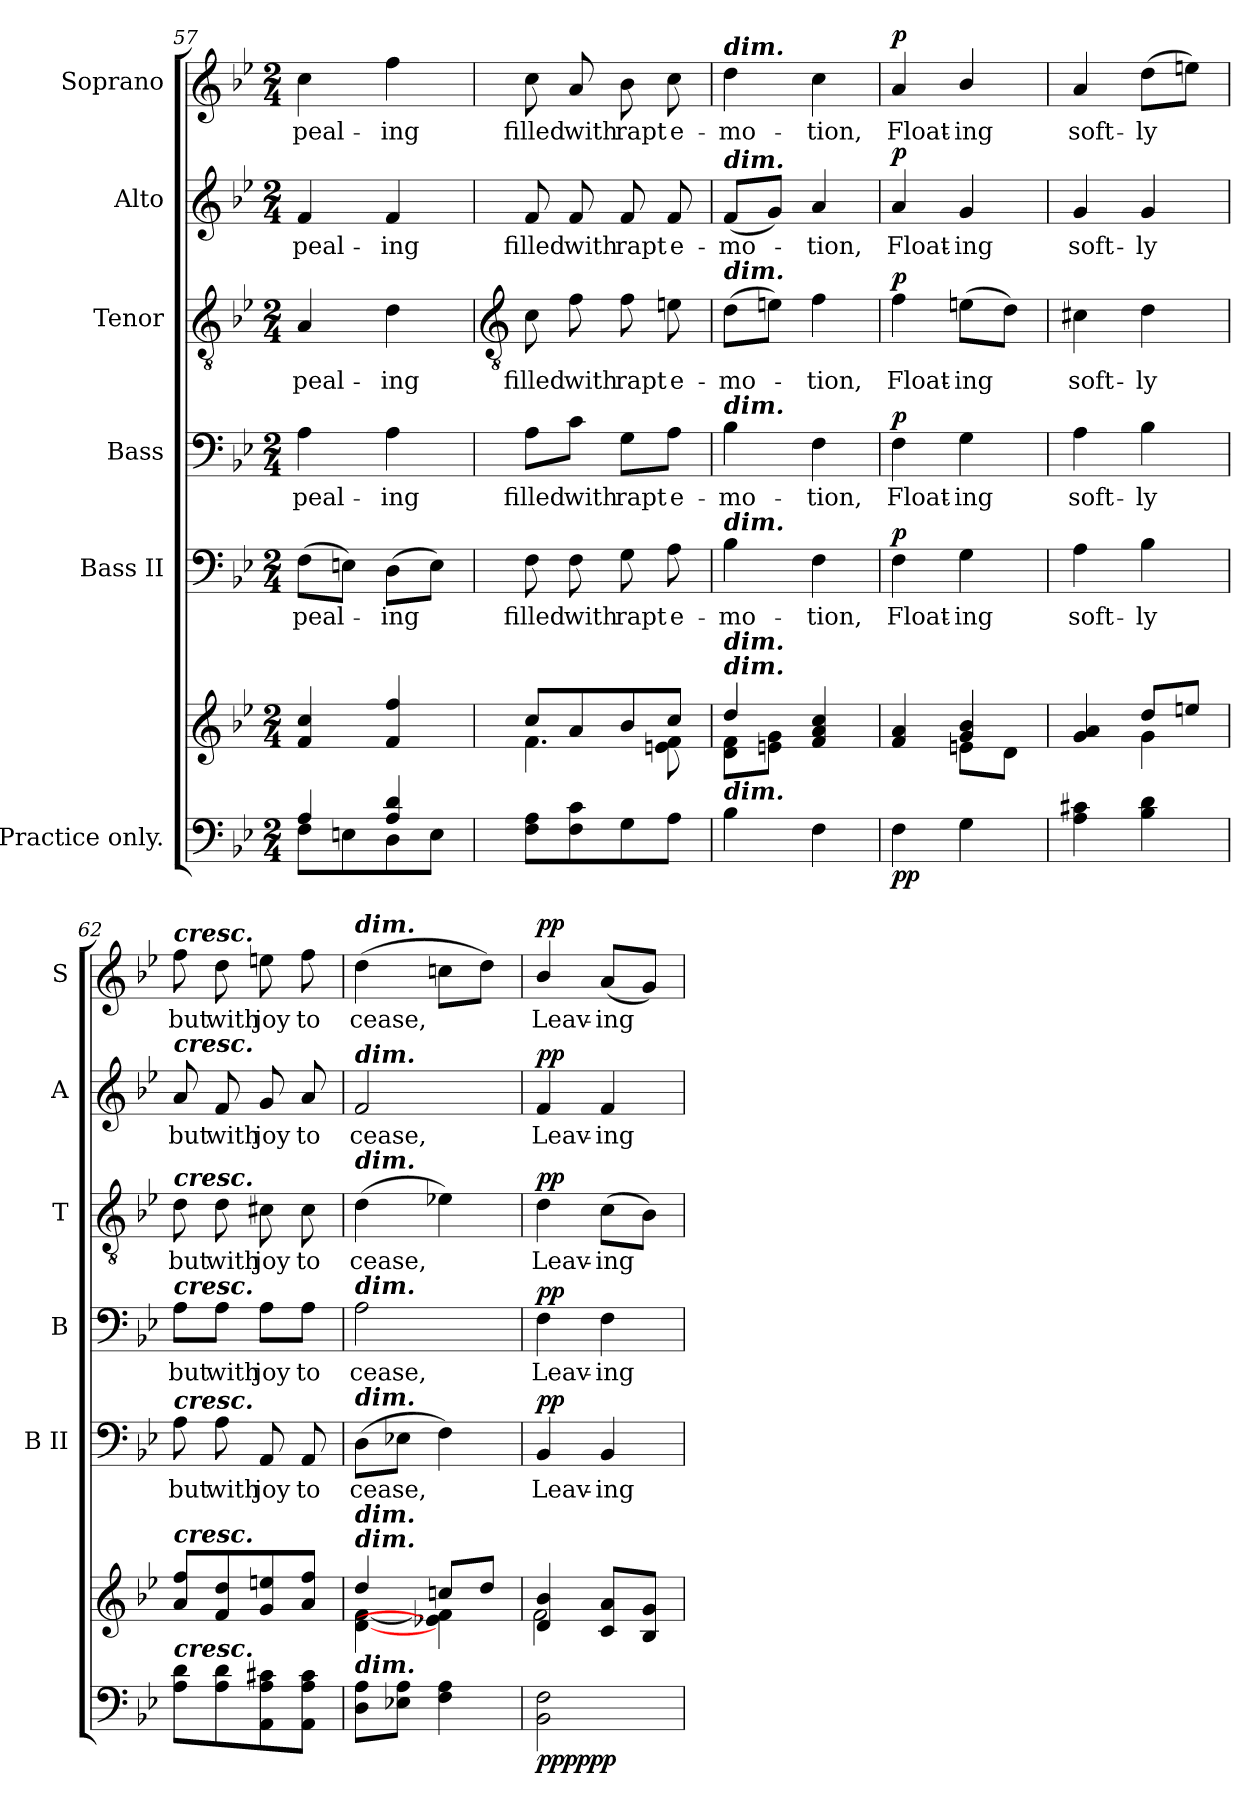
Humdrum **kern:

**kern	**kern	**dynam	**kern	**text	**dynam	**kern	**text	**dynam	**kern	**text	**dynam	**kern	**text	**dynam	**kern	**text	**dynam
*part6	*part6	*part6	*part5	*part5	*part5	*part4	*part4	*part4	*part3	*part3	*part3	*part2	*part2	*part2	*part1	*part1	*part1
*staff7	*staff6	*staff6/7	*staff5	*staff5	*staff5	*staff4	*staff4	*staff4	*staff3	*staff3	*staff3	*staff2	*staff2	*staff2	*staff1	*staff1	*staff1
*I"Practice only.	*	*	*I"Bass II	*	*	*I"Bass	*	*	*I"Tenor	*	*	*I"Alto	*	*	*I"Soprano	*	*
*	*	*	*I'B II	*	*	*I'B	*	*	*I'T	*	*	*I'A	*	*	*I'S	*	*
*clefF4	*clefG2	*	*clefF4	*	*	*clefF4	*	*	*clefGv2	*	*	*clefG2	*	*	*clefG2	*	*
*k[b-e-]	*k[b-e-]	*	*k[b-e-]	*	*	*k[b-e-]	*	*	*k[b-e-]	*	*	*k[b-e-]	*	*	*k[b-e-]	*	*
*B-:	*B-:	*	*B-:	*	*	*B-:	*	*	*B-:	*	*	*B-:	*	*	*B-:	*	*
*M2/4	*M2/4	*	*M2/4	*	*	*M2/4	*	*	*M2/4	*	*	*M2/4	*	*	*M2/4	*	*
=57	=57	=57	=57	=57	=57	=57	=57	=57	=57	=57	=57	=57	=57	=57	=57	=57	=57
*^	*^	*	*	*	*	*	*	*	*	*	*	*	*	*	*	*	*
!	!	!	!	!	!	!LO:LY:b	!	!	!LO:LY:b	!	!	!LO:LY:b	!	!	!LO:LY:b	!	!	!LO:LY:b	!
4A/	8F\L	4f 4cc	2ryy	.	(>8FL	peal-	.	4A	peal-	.	4A	peal-	.	4f	peal-	.	4cc	peal-	.
.	8En\	.	.	.	8EnJ)	.	.	.	.	.	.	.	.	.	.	.	.	.	.
!	!	!	!	!	!	!LO:LY:b	!	!	!LO:LY:b	!	!	!LO:LY:b	!	!	!LO:LY:b	!	!	!LO:LY:b	!
4A/ 4d/	8D\	4f 4ff	.	.	(>8DL	ing	.	4A	-ing	.	4d	-ing	.	4f	-ing	.	4ff	-ing	.
.	8E\J	.	.	.	8EJ)	.	.	.	.	.	.	.	.	.	.	.	.	.	.
*v	*v	*	*	*	*	*	*	*	*	*	*	*	*	*	*	*	*	*	*
!!LO:LB:g=z
=58	=58	=58	=58	=58	=58	=58	=58	=58	=58	=58	=58	=58	=58	=58	=58	=58	=58	=58
*	*	*	*	*	*	*	*	*	*	*clefGv2	*	*	*	*	*	*	*	*
*^	*	*	*	*	*	*	*	*	*	*	*	*	*	*	*	*	*	*
!	!	!	!	!	!	!LO:LY:b	!	!	!LO:LY:b	!	!	!LO:LY:b	!	!	!LO:LY:b	!	!	!LO:LY:b	!
*v	*v	*	*	*	*	*	*	*	*	*	*	*	*	*	*	*	*	*	*
8F 8AL	8cc/L	4.f\	.	8F	filled	.	8A\L	filled	.	8c	filled	.	8f	filled	.	8cc	filled	.
!	!	!	!	!	!LO:LY:b	!	!	!LO:LY:b	!	!	!LO:LY:b	!	!	!LO:LY:b	!	!	!LO:LY:b	!
8F 8c	8a/	.	.	8F	with	.	8c\J	with	.	8f	with	.	8f	with	.	8a	with	.
!	!	!	!	!	!LO:LY:b	!	!	!LO:LY:b	!	!	!LO:LY:b	!	!	!LO:LY:b	!	!	!LO:LY:b	!
8G	8b-/	.	.	8G	rapt	.	8G\L	rapt	.	8f	rapt	.	8f	rapt	.	8b-	rapt	.
!	!	!	!	!	!LO:LY:b	!	!	!LO:LY:b	!	!	!LO:LY:b	!	!	!LO:LY:b	!	!	!LO:LY:b	!
8AJ	8cc/J	8en\ 8f\	.	8A	e-	.	8A\J	e-	.	8en	e-	.	8f	e-	.	8cc	e-	.
=59	=59	=59	=59	=59	=59	=59	=59	=59	=59	=59	=59	=59	=59	=59	=59	=59	=59	=59
!	!	!	!	!	!	!	!	!	!	!	!	!	!	!	!	!LO:TX:a:Bi:t=dim.	!	!
!	!	!	!	!	!	!	!	!	!	!	!	!	!LO:TX:a:Bi:t=dim.	!	!	!	!	!
!	!	!	!	!	!	!	!	!	!	!LO:TX:a:Bi:t=dim.	!	!	!	!	!	!	!	!
!	!	!	!	!	!	!	!LO:TX:a:Bi:t=dim.	!	!	!	!	!	!	!	!	!	!	!
!	!	!	!	!LO:TX:a:Bi:t=dim.	!	!	!	!	!	!	!	!	!	!	!	!	!	!
!	!LO:TX:a:Bi:t=dim.	!	!	!	!	!	!	!	!	!	!	!	!	!	!	!	!	!
!	!LO:TX:a:Bi:t=dim.	!	!	!	!	!	!	!	!	!	!	!	!	!	!	!	!	!
!LO:TX:a:Bi:t=dim.	!	!	!	!	!	!	!	!	!	!	!	!	!	!	!	!	!	!
!	!	!	!	!	!LO:LY:b	!	!	!LO:LY:b	!	!	!LO:LY:b	!	!	!LO:LY:b	!	!	!LO:LY:b	!
4B-	4dd/	8d\ 8f\L	.	4B-	-mo-	.	4B-	-mo-	.	(>8dL	-mo-	.	(<8fL	-mo-	.	4dd	-mo-	.
.	.	8en\ 8g\J	.	.	.	.	.	.	.	8enJ)	.	.	8gJ)	.	.	.	.	.
!	!	!	!	!	!LO:LY:b	!	!	!LO:LY:b	!	!	!LO:LY:b	!	!	!LO:LY:b	!	!	!LO:LY:b	!
4F	4f 4a 4cc	4ryy	.	4F	-tion,	.	4F	-tion,	.	4f	tion,	.	4a	tion,	.	4cc	-tion,	.
=60	=60	=60	=60	=60	=60	=60	=60	=60	=60	=60	=60	=60	=60	=60	=60	=60	=60	=60
!	!	!	!LO:DY:b=2	!	!LO:LY:b	!	!	!LO:LY:b	!	!	!LO:LY:b	!	!	!LO:LY:b	!	!	!LO:LY:b	!
!	!	!	!LO:DY:n=1:b	!	!	!LO:DY:b	!	!	!LO:DY:b	!	!	!LO:DY:b	!	!	!LO:DY:b	!	!	!LO:DY:b
4F	4f 4a	4ryy	p p	4F	Float-	p	4F	Float-	p	4f	Float-	p	4a	Float-	p	4a	Float-	p
!	!	!	!	!	!LO:LY:b	!	!	!LO:LY:b	!	!	!LO:LY:b	!	!	!LO:LY:b	!	!	!LO:LY:b	!
4G	4g 4b-	8en\L	.	4G	-ing	.	4G	-ing	.	(>8enL	-ing	.	4g	-ing	.	4b-/	-ing	.
.	.	8d\J	.	.	.	.	.	.	.	8dJ)	.	.	.	.	.	.	.	.
=61	=61	=61	=61	=61	=61	=61	=61	=61	=61	=61	=61	=61	=61	=61	=61	=61	=61	=61
!	!	!	!	!	!LO:LY:b	!	!	!LO:LY:b	!	!	!LO:LY:b	!	!	!LO:LY:b	!	!	!LO:LY:b	!
4A 4c#X	4g 4a	4ryy	.	4A	soft-	.	4A	soft-	.	4c#X	soft-	.	4g	soft-	.	4a	soft-	.
!	!	!	!	!	!LO:LY:b	!	!	!LO:LY:b	!	!	!LO:LY:b	!	!	!LO:LY:b	!	!	!LO:LY:b	!
4B- 4d	8dd/L	4g\	.	4B-	-ly	.	4B-	-ly	.	4d	-ly	.	4g	-ly	.	(>8ddL	-ly	.
.	8een/J	.	.	.	.	.	.	.	.	.	.	.	.	.	.	8eenJ)	.	.
=62	=62	=62	=62	=62	=62	=62	=62	=62	=62	=62	=62	=62	=62	=62	=62	=62	=62	=62
!	!	!	!	!	!	!	!	!	!	!	!	!	!	!	!	!LO:TX:a:Bi:t=cresc.	!	!
!	!	!	!	!	!	!	!	!	!	!	!	!	!LO:TX:a:Bi:t=cresc.	!	!	!	!	!
!	!	!	!	!	!	!	!	!	!	!LO:TX:a:Bi:t=cresc.	!	!	!	!	!	!	!	!
!	!	!	!	!	!	!	!LO:TX:a:Bi:t=cresc.	!	!	!	!	!	!	!	!	!	!	!
!	!	!	!	!LO:TX:a:Bi:t=cresc.	!	!	!	!	!	!	!	!	!	!	!	!	!	!
!	!LO:TX:a:Bi:t=cresc.	!	!	!	!	!	!	!	!	!	!	!	!	!	!	!	!	!
!LO:TX:a:Bi:t=cresc.	!	!	!	!	!	!	!	!	!	!	!	!	!	!	!	!	!	!
!	!	!	!	!	!LO:LY:b	!	!	!LO:LY:b	!	!	!LO:LY:b	!	!	!LO:LY:b	!	!	!LO:LY:b	!
8A 8dL	8a 8ffL	2ryy	.	8A	but	.	8A\L	but	.	8d	but	.	8a	but	.	8ff	but	.
!	!	!	!	!	!LO:LY:b	!	!	!LO:LY:b	!	!	!LO:LY:b	!	!	!LO:LY:b	!	!	!LO:LY:b	!
8A 8d	8f 8dd	.	.	8A	with	.	8A\J	with	.	8d	with	.	8f	with	.	8dd	with	.
!	!	!	!	!	!LO:LY:b	!	!	!LO:LY:b	!	!	!LO:LY:b	!	!	!LO:LY:b	!	!	!LO:LY:b	!
8AA 8A 8c#X	8g 8een	.	.	8AA	joy	.	8A\L	joy	.	8c#X	joy	.	8g	joy	.	8een	joy	.
!	!	!	!	!	!LO:LY:b	!	!	!LO:LY:b	!	!	!LO:LY:b	!	!	!LO:LY:b	!	!	!LO:LY:b	!
8AA 8A 8c#J	8a 8ffJ	.	.	8AA	to	.	8A\J	to	.	8c#	to	.	8a	to	.	8ff	to	.
=63	=63	=63	=63	=63	=63	=63	=63	=63	=63	=63	=63	=63	=63	=63	=63	=63	=63	=63
!	!	!	!	!	!	!	!	!	!	!	!	!	!	!	!	!LO:TX:a:Bi:t=dim.	!	!
!	!	!	!	!	!	!	!	!	!	!	!	!	!LO:TX:a:Bi:t=dim.	!	!	!	!	!
!	!	!	!	!	!	!	!	!	!	!LO:TX:a:Bi:t=dim.	!	!	!	!	!	!	!	!
!	!	!	!	!	!	!	!LO:TX:a:Bi:t=dim.	!	!	!	!	!	!	!	!	!	!	!
!	!	!	!	!LO:TX:a:Bi:t=dim.	!	!	!	!	!	!	!	!	!	!	!	!	!	!
!	!LO:TX:a:Bi:t=dim.	!	!	!	!	!	!	!	!	!	!	!	!	!	!	!	!	!
!	!LO:TX:a:Bi:t=dim.	!	!	!	!	!	!	!	!	!	!	!	!	!	!	!	!	!
!LO:TX:a:Bi:t=dim.	!	!	!	!	!	!	!	!	!	!	!	!	!	!	!	!	!	!
!	!	!	!	!	!LO:LY:b	!	!	!LO:LY:b	!	!	!LO:LY:b	!	!	!LO:LY:b	!	!	!LO:LY:b	!
8D 8AL	4dd/	[4d\ [4f\	.	(>8DL	cease,	.	2A	cease,	.	(>4d	cease,	.	2f	cease,	.	(>4dd	cease,	.
8E-X 8AJ	.	.	.	8E-XJ	.	.	.	.	.	.	.	.	.	.	.	.	.	.
4F 4A	8ccn/L	4e-X\] 4f\]	.	4F)	.	.	.	.	.	4e-X)	.	.	.	.	.	8ccnL	.	.
.	8dd/J	.	.	.	.	.	.	.	.	.	.	.	.	.	.	8ddJ)	.	.
=64	=64	=64	=64	=64	=64	=64	=64	=64	=64	=64	=64	=64	=64	=64	=64	=64	=64	=64
!	!	!	!LO:DY:b=2	!	!LO:LY:b	!	!	!LO:LY:b	!	!	!LO:LY:b	!	!	!LO:LY:b	!	!	!LO:LY:b	!
!	!	!	!LO:DY:n=1:b	!	!	!	!	!	!	!	!	!	!	!	!	!	!	!
!	!	!	!LO:DY:n=2:b	!	!	!LO:DY:b	!	!	!LO:DY:b	!	!	!LO:DY:b	!	!	!LO:DY:b	!	!	!LO:DY:b
2BB- 2F	4d/ 4b-/	2f\	pp pp pp	4BB-	Leav-	pp	4F	Leav-	pp	4d	Leav-	pp	4f	Leav-	pp	4b-/	Leav-	pp
!	!	!	!	!	!LO:LY:b	!	!	!LO:LY:b	!	!	!LO:LY:b	!	!	!LO:LY:b	!	!	!LO:LY:b	!
.	8c 8aL	.	.	4BB-	-ing	.	4F	-ing	.	(>8cL	-ing	.	4f	-ing	.	(<8aL	-ing	.
.	8B- 8gJ	.	.	.	.	.	.	.	.	8B-J)	.	.	.	.	.	8gJ)	.	.
*	*v	*v	*	*	*	*	*	*	*	*	*	*	*	*	*	*	*	*
=	=	=	=	=	=	=	=	=	=	=	=	=	=	=	=	=	=
*-	*-	*-	*-	*-	*-	*-	*-	*-	*-	*-	*-	*-	*-	*-	*-	*-	*-
